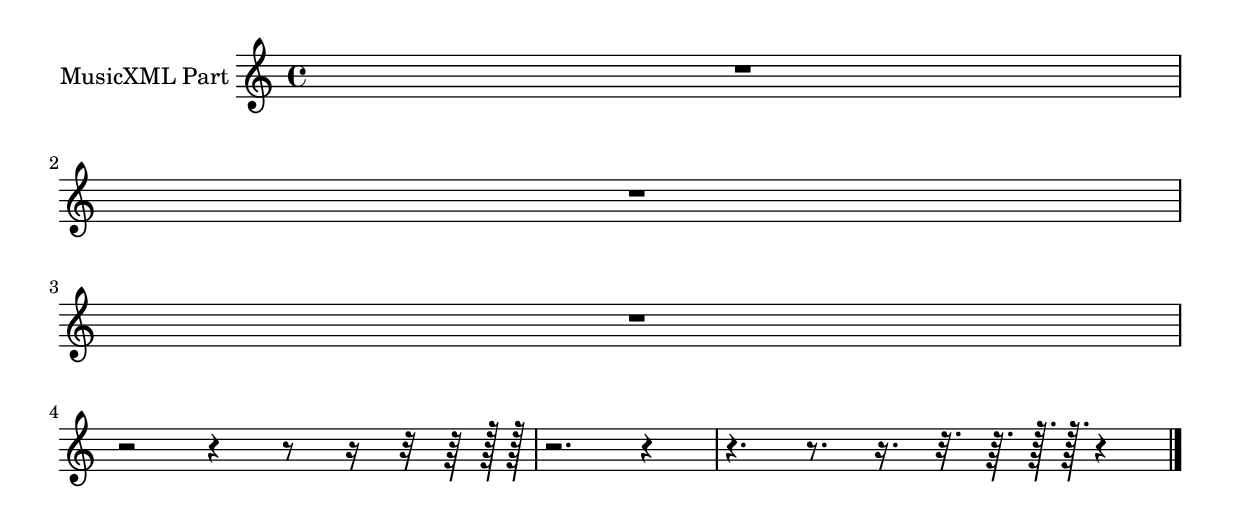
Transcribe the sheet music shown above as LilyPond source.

\version "2.17.28"
\score {
  <<
    \new Staff = "PartP1Staff1" \with {
      instrumentName = #"MusicXML Part"} <<
      \new Voice = "PartP1Staff1Voice1" {
      \key c\major 
      \time 4/4
      \clef treble
      \compressFullBarRests
      R1 |%1
      R1 |%2
      R1 |%3
      r2 r4 r8 r16 r32 r64 r128 r128 |%4
      r2. r4 |%5
      r4. r8. r16. r32. r64. r128. r128. r4 \bar "|." |%6
      }
      \new Lyrics \lyricsto "PartP1Staff1Voice1" {
        
      }                
    >>
  >>
}
\layout {
  indent = 3.0\cm
%  short-indent = 1.5\cm
}